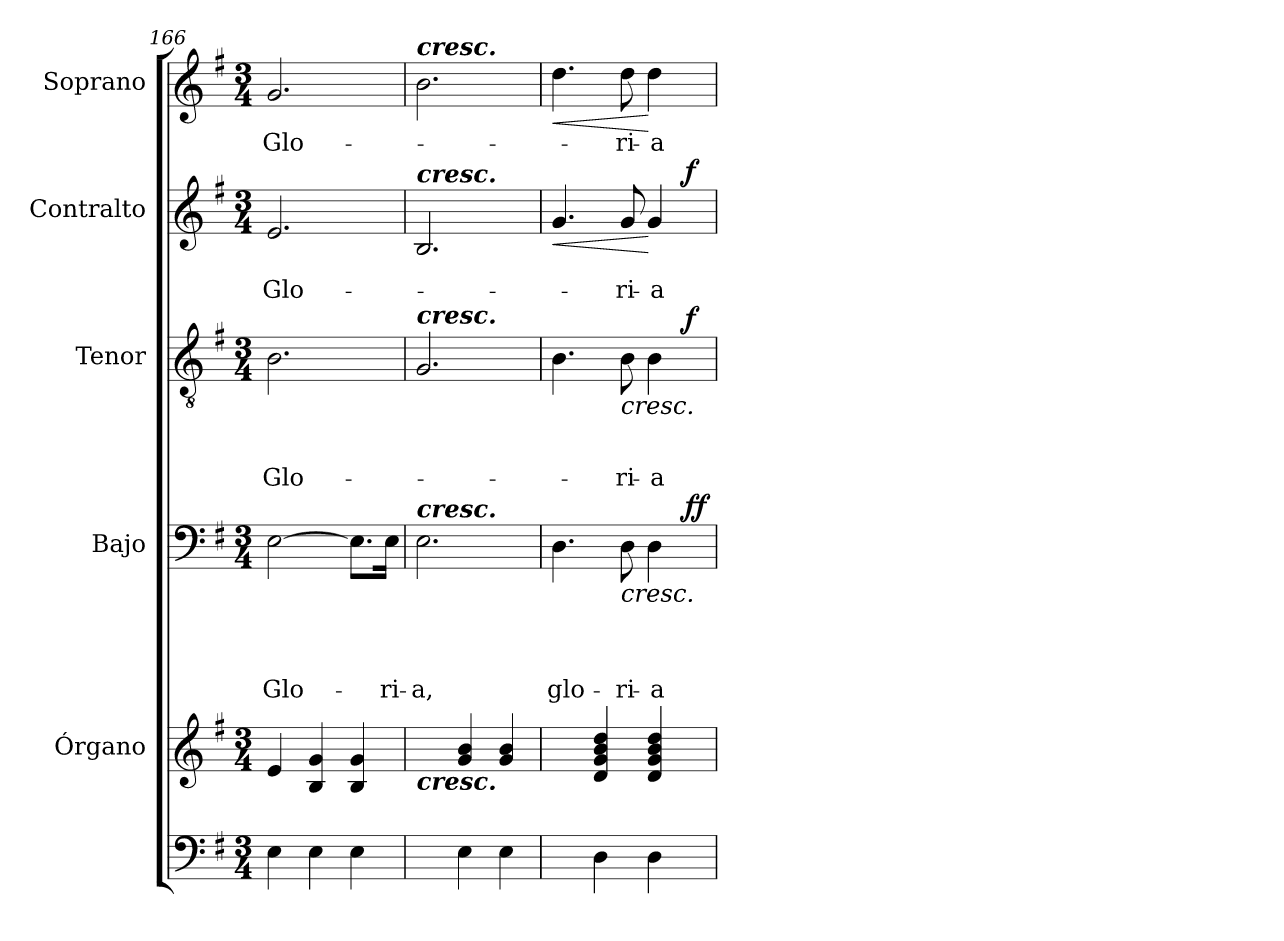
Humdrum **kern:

**kern	**kern	**kern	**text	**text	**text	**text	**dynam	**kern	**text	**text	**text	**dynam	**kern	**text	**text	**dynam	**kern	**text	**dynam
*part6	*part5	*part4	*part4	*part4	*part4	*part4	*part4	*part3	*part3	*part3	*part3	*part3	*part2	*part2	*part2	*part2	*part1	*part1	*part1
*staff6	*staff5	*staff4	*staff4	*staff4	*staff4	*staff4	*staff4	*staff3	*staff3	*staff3	*staff3	*staff3	*staff2	*staff2	*staff2	*staff2	*staff1	*staff1	*staff1
*	*I"Órgano	*I"Bajo	*	*	*	*	*	*I"Tenor	*	*	*	*	*I"Contralto	*	*	*	*I"Soprano	*	*
*clefF4	*clefG2	*clefF4	*	*	*	*	*	*clefGv2	*	*	*	*	*clefG2	*	*	*	*clefG2	*	*
*k[f#]	*k[f#]	*k[f#]	*	*	*	*	*	*k[f#]	*	*	*	*	*k[f#]	*	*	*	*k[f#]	*	*
*G:	*G:	*G:	*	*	*	*	*	*G:	*	*	*	*	*G:	*	*	*	*G:	*	*
*M3/4	*M3/4	*M3/4	*	*	*	*	*	*M3/4	*	*	*	*	*M3/4	*	*	*	*M3/4	*	*
=166	=166	=166	=166	=166	=166	=166	=166	=166	=166	=166	=166	=166	=166	=166	=166	=166	=166	=166	=166
!	!	!	!	!	!	!LO:LY:b	!	!	!	!	!LO:LY:b	!	!	!	!LO:LY:b	!	!	!LO:LY:b	!
4E\	4e/	[>2E\	.	.	.	Glo-	.	2.B\	.	.	Glo-	.	2.e/	.	Glo-	.	2.g/	Glo-	.
4E\	4B/ 4g/	.	.	.	.	.	.	.	.	.	.	.	.	.	.	.	.	.	.
4E\	4B/ 4g/	8.E\L]	.	.	.	.	.	.	.	.	.	.	.	.	.	.	.	.	.
!	!	!	!	!	!	!LO:LY:b	!	!	!	!	!	!	!	!	!	!	!	!	!
.	.	16E\Jk	.	.	.	-ri-	.	.	.	.	.	.	.	.	.	.	.	.	.
=167	=167	=167	=167	=167	=167	=167	=167	=167	=167	=167	=167	=167	=167	=167	=167	=167	=167	=167	=167
!	!	!	!	!	!	!	!	!	!	!	!	!	!	!	!	!	!LO:TX:a:Bi:t=cresc.	!	!
!	!	!	!	!	!	!	!	!	!	!	!	!	!LO:TX:a:Bi:t=cresc.	!	!	!	!	!	!
!	!	!	!	!	!	!	!	!LO:TX:a:Bi:t=cresc.	!	!	!	!	!	!	!	!	!	!	!
!	!	!LO:TX:a:Bi:t=cresc.	!	!	!	!	!	!	!	!	!	!	!	!	!	!	!	!	!
!	!LO:TX:b:Bi:t=cresc.	!	!	!	!	!	!	!	!	!	!	!	!	!	!	!	!	!	!
!	!	!	!	!	!	!LO:LY:b	!	!	!	!	!	!	!	!	!	!	!	!	!
4ryy	4ryy	2.E\	.	.	.	-a,	.	2.G/	.	.	.	.	2.B/	.	.	.	2.b\	.	.
4E\	4g/ 4b/	.	.	.	.	.	.	.	.	.	.	.	.	.	.	.	.	.	.
4E\	4g/ 4b/	.	.	.	.	.	.	.	.	.	.	.	.	.	.	.	.	.	.
!!LO:LB:g=z
=168	=168	=168	=168	=168	=168	=168	=168	=168	=168	=168	=168	=168	=168	=168	=168	=168	=168	=168	=168
!	!	!	!	!	!	!LO:LY:b	!	!	!	!	!	!	!	!	!	!LO:HP:b	!	!	!LO:HP:b
*	*	*^	*	*	*	*	*	*^	*	*	*	*	*^	*	*	*	*	*	*
4ryy	4ryy	4.D\	2ryy	.	.	.	glo-	.	4.B\	2ryy	.	.	.	.	4.g/	2ryy	.	.	<	4.dd\	.	<
4D\	4d/ 4g/ 4b/ 4dd/	.	.	.	.	.	.	.	.	.	.	.	.	.	.	.	.	.	.	.	.	.
!	!	!	!	!	!	!	!LO:LY:b	!LO:HP:b	!	!	!	!	!LO:LY:b	!LO:HP:b	!	!	!	!LO:LY:b	!	!	!LO:LY:b	!
.	.	8D\	.	.	.	.	-ri-	<	8B\	.	.	.	-ri-	<	8g/	.	.	-ri-	.	8dd\	-ri-	.
!	!	!	!	!	!	!	!LO:LY:b	!	!	!	!	!	!LO:LY:b	!	!	!	!	!LO:LY:b	!	!	!LO:LY:b	!
4D\	4d/ 4g/ 4b/ 4dd/	4D\	8ryy	.	.	.	-a	.	4B\	8ryy	.	.	-a	.	4g/	8ryy	.	-a	[	4dd\	-a	[
.	.	.	32ryy	.	.	.	.	.	.	32ryy	.	.	.	.	.	32ryy	.	.	.	.	.	.
!	!	!	!	!	!	!	!	!LO:DY:b	!	!	!	!	!	!	!	!	!	!	!	!	!	!
!	!	!	!	!	!	!	!	!LO:DY:n=1:a	!	!	!	!	!	!LO:DY:a	!	!	!	!	!LO:DY:a	!	!	!
.	.	.	16.ryy	.	.	.	.	f f	.	16.ryy	.	.	.	f	.	16.ryy	.	.	f	.	.	.
.	.	.	.	.	.	.	.	[	.	.	.	.	.	[	.	.	.	.	.	.	.	.
*	*	*v	*v	*	*	*	*	*	*	*	*	*	*	*	*v	*v	*	*	*	*	*	*
*	*	*	*	*	*	*	*	*v	*v	*	*	*	*	*	*	*	*	*	*	*
=	=	=	=	=	=	=	=	=	=	=	=	=	=	=	=	=	=	=	=
*-	*-	*-	*-	*-	*-	*-	*-	*-	*-	*-	*-	*-	*-	*-	*-	*-	*-	*-	*-
